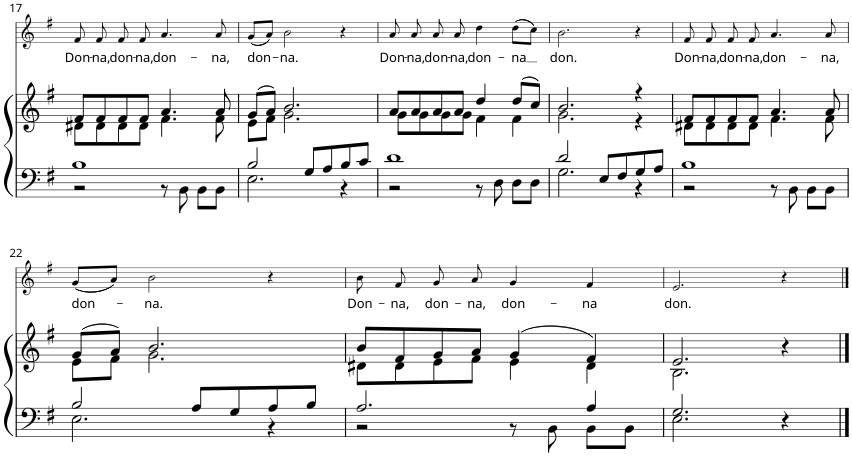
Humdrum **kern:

**kern	**kern	**kern	**text
*part2	*part2	*part1	*part1
*staff3	*staff2	*staff1	*staff1
*I"Piano	*	*I"P1	*
*I'Pno	*	*	*
!!LO:PB:g=z
*clefF4	*clefG2	*clefG2	*
*k[f#]	*k[f#]	*k[f#]	*
*G:	*G:	*G:	*
*M4/4	*M4/4	*M4/4	*
=17	=17	=17	=17
*^	*^	*	*
!	!	!	!	!	!LO:LY:b
1B	2r	8f#/L	8d#X\L	8f#/	Don-
!	!	!	!	!	!LO:LY:b
.	.	8f#/	8d#\	8f#/	-na,
!	!	!	!	!	!LO:LY:b
.	.	8f#/	8d#\	8f#/	don-
!	!	!	!	!	!LO:LY:b
.	.	8f#/J	8d#\J	8f#/	-na,
!	!	!	!	!	!LO:LY:b
.	8r	4.a/	4.f#\	4.a/	don-
.	8BB\	.	.	.	.
.	8BB\L	.	.	.	.
!	!	!	!	!	!LO:LY:b
.	8BB\J	8a/	8f#\	8a/	-na,
=18	=18	=18	=18	=18	=18
!	!	!	!	!	!LO:LY:b
2B/	2.E\	(8g/L	8e\L	((8g/L	don-
.	.	8a/J)	8f#\J	8a/J))	.
!	!	!	!	!	!LO:LY:b
.	.	2.b/	2.g\	2b\	-na.
8G/L	.	.	.	.	.
8A/	.	.	.	.	.
8B/	4r	.	.	4r	.
8c/J	.	.	.	.	.
=19	=19	=19	=19	=19	=19
!	!	!	!	!	!LO:LY:b
1d	2r	8a/L	8g\L	8a/	Don-
!	!	!	!	!	!LO:LY:b
.	.	8a/	8g\	8a/	-na,
!	!	!	!	!	!LO:LY:b
.	.	8a/	8g\	8a/	don-
!	!	!	!	!	!LO:LY:b
.	.	8a/J	8g\J	8a/	-na,
!	!	!	!	!	!LO:LY:b
.	8r	4dd/	4f#\	4dd\	don-
.	8D\	.	.	.	.
!	!	!	!	!	!LO:LY:b
.	8D\L	(8dd/L	4f#\	((8dd\L	-na
.	8D\J	8cc/J)	.	8cc\J))	.
=20	=20	=20	=20	=20	=20
!	!	!	!	!	!LO:LY:b
2d/	2.G\	2.b/	2.g\	2.b\	don.
8E/L	.	.	.	.	.
8F#/	.	.	.	.	.
8G/	4r	4r	4r	4r	.
8A/J	.	.	.	.	.
=21	=21	=21	=21	=21	=21
!	!	!	!	!	!LO:LY:b
1B	2r	8f#/L	8d#X\L	8f#/	Don-
!	!	!	!	!	!LO:LY:b
.	.	8f#/	8d#\	8f#/	-na,
!	!	!	!	!	!LO:LY:b
.	.	8f#/	8d#\	8f#/	don-
!	!	!	!	!	!LO:LY:b
.	.	8f#/J	8d#\J	8f#/	-na,
!	!	!	!	!	!LO:LY:b
.	8r	4.a/	4.f#\	4.a/	don-
.	8BB\	.	.	.	.
.	8BB\L	.	.	.	.
!	!	!	!	!	!LO:LY:b
.	8BB\J	8a/	8f#\	8a/	-na,
!!LO:LB:g=z
=22	=22	=22	=22	=22	=22
!	!	!	!	!	!LO:LY:b
2B/	2.E\	(8g/L	8e\L	((8g/L	don-
.	.	8a/J)	8f#\J	8a/J))	.
!	!	!	!	!	!LO:LY:b
.	.	2.b/	2.g\	2b\	-na.
8A/L	.	.	.	.	.
8G/	.	.	.	.	.
8A/	4r	.	.	4r	.
8B/J	.	.	.	.	.
=23	=23	=23	=23	=23	=23
!	!	!	!	!	!LO:LY:b
2.A/	2r	8b/L	8d#X\L	8b\	Don-
!	!	!	!	!	!LO:LY:b
.	.	8f#/	8d#\	8f#/	-na,
!	!	!	!	!	!LO:LY:b
.	.	8g/	8e\	8g/	don-
!	!	!	!	!	!LO:LY:b
.	.	8a/J	8f#\J	8a/	-na,
!	!	!	!	!	!LO:LY:b
.	8r	(4g/	4e\	4g/	don-
.	8BB\	.	.	.	.
!	!	!	!	!	!LO:LY:b
4A/	8BB\L	4f#/)	4d#\	4f#/	-na
.	8BB\J	.	.	.	.
=24	=24	=24	=24	=24	=24
!	!	!	!	!	!LO:LY:b
2.G/	2.E\	2.e/	2.B\	2.e/	don.
4r	4ryy	4r	4ryy	4r	.
*v	*v	*	*	*	*
*	*v	*v	*	*
==	==	==	==
*-	*-	*-	*-
